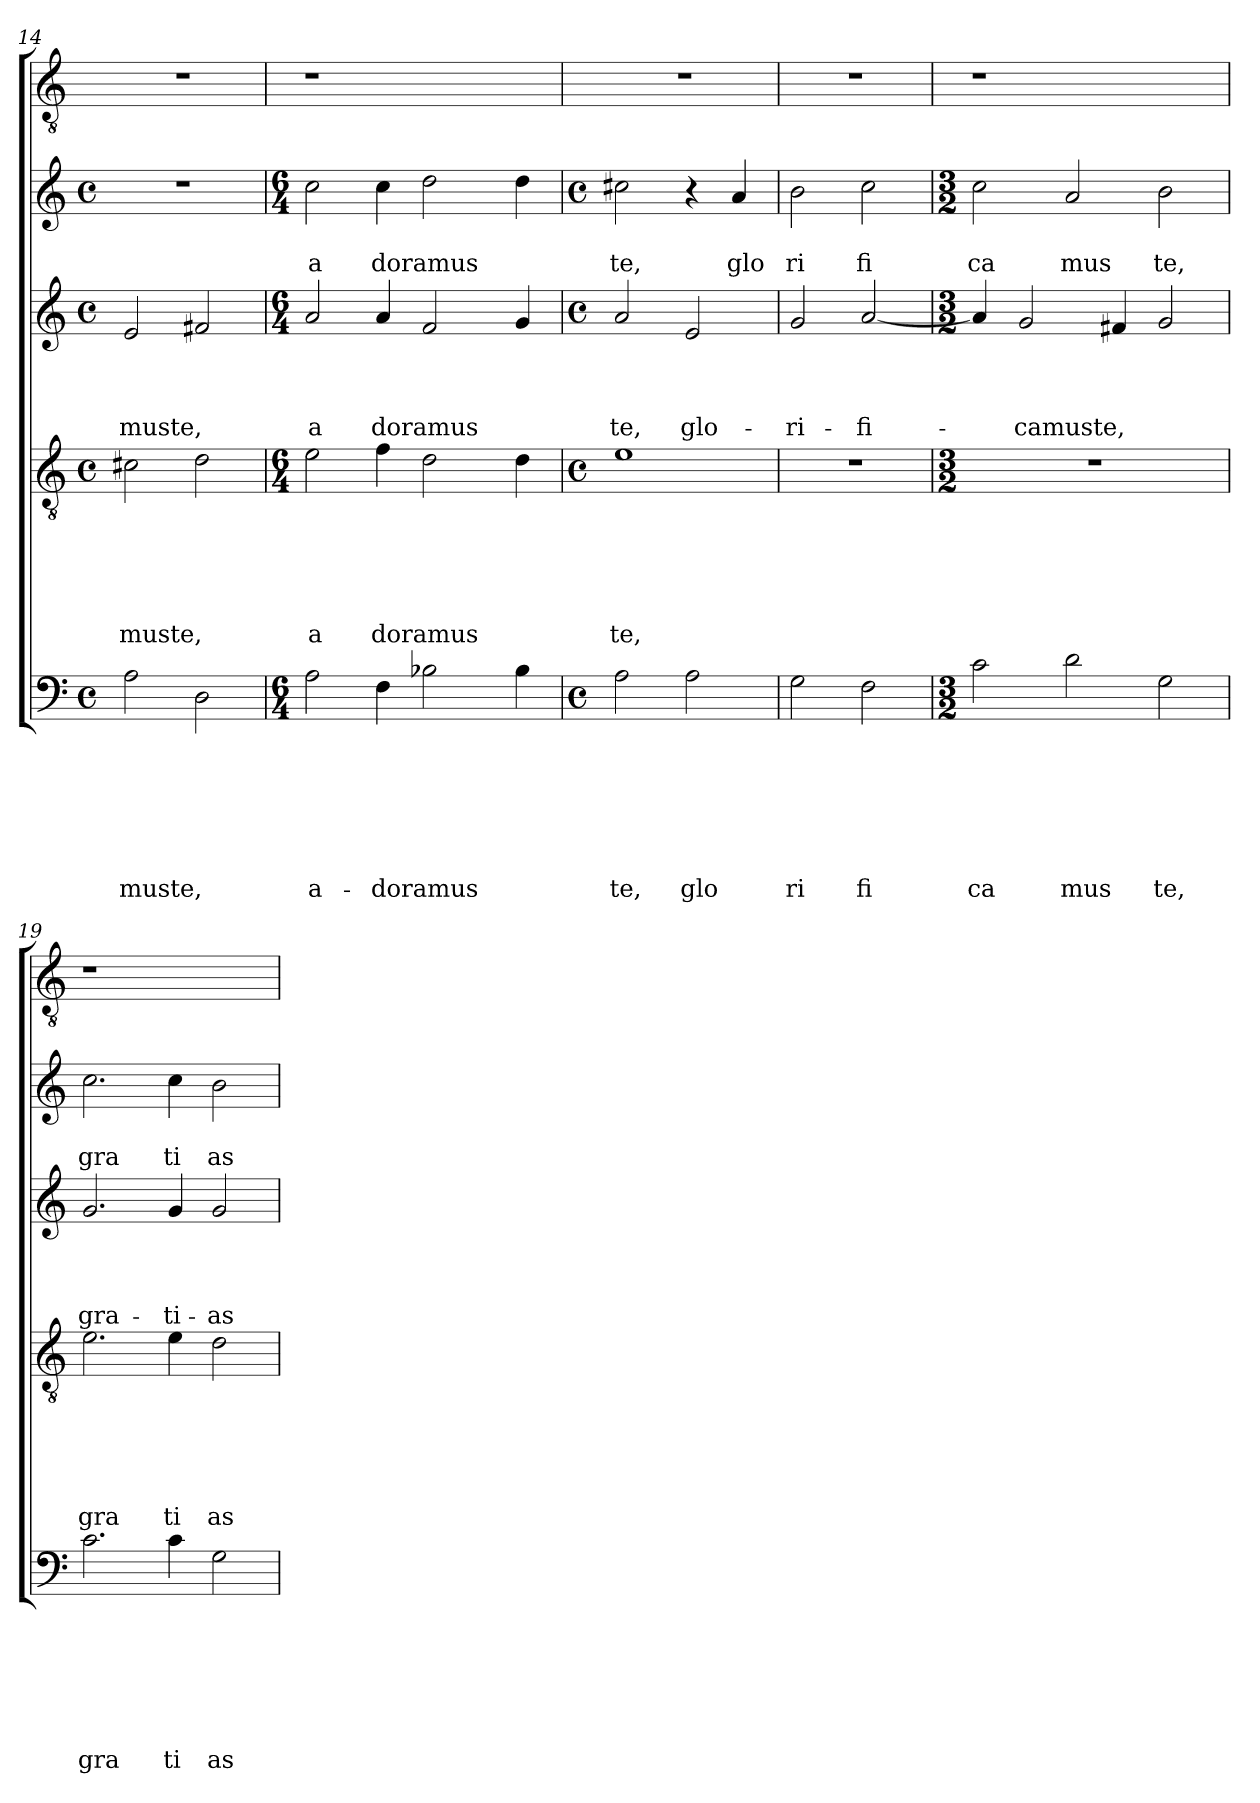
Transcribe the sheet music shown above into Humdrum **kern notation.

**kern	**text	**text	**text	**text	**text	**text	**text	**kern	**text	**text	**text	**text	**text	**text	**kern	**text	**text	**text	**text	**kern	**text	**text	**kern
*part5	*part5	*part5	*part5	*part5	*part5	*part5	*part5	*part4	*part4	*part4	*part4	*part4	*part4	*part4	*part3	*part3	*part3	*part3	*part3	*part2	*part2	*part2	*part1
*staff5	*staff5	*staff5	*staff5	*staff5	*staff5	*staff5	*staff5	*staff4	*staff4	*staff4	*staff4	*staff4	*staff4	*staff4	*staff3	*staff3	*staff3	*staff3	*staff3	*staff2	*staff2	*staff2	*staff1
*clefF4	*	*	*	*	*	*	*	*clefGv2	*	*	*	*	*	*	*clefG2	*	*	*	*	*clefG2	*	*	*clefGv2
*k[]	*	*	*	*	*	*	*	*k[]	*	*	*	*	*	*	*k[]	*	*	*	*	*k[]	*	*	*k[]
*C:	*	*	*	*	*	*	*	*C:	*	*	*	*	*	*	*C:	*	*	*	*	*C:	*	*	*C:
*M4/4	*	*	*	*	*	*	*	*M4/4	*	*	*	*	*	*	*M4/4	*	*	*	*	*M4/4	*	*	*
*met(c)	*	*	*	*	*	*	*	*met(c)	*	*	*	*	*	*	*met(c)	*	*	*	*	*met(c)	*	*	*
=14	=14	=14	=14	=14	=14	=14	=14	=14	=14	=14	=14	=14	=14	=14	=14	=14	=14	=14	=14	=14	=14	=14	=14
!	!	!	!	!	!	!	!LO:LY:b	!	!	!	!	!	!	!LO:LY:b	!	!	!	!	!LO:LY:b	!	!	!	!
2A\	.	.	.	.	.	.	-muste,	2c#X\	.	.	.	.	.	muste,	2e/	.	.	.	muste,	1r	.	.	1r
2D\	.	.	.	.	.	.	.	2d\	.	.	.	.	.	.	2f#X/	.	.	.	.	.	.	.	.
=15	=15	=15	=15	=15	=15	=15	=15	=15	=15	=15	=15	=15	=15	=15	=15	=15	=15	=15	=15	=15	=15	=15	=15
*M6/4	*	*	*	*	*	*	*	*M6/4	*	*	*	*	*	*	*M6/4	*	*	*	*	*M6/4	*	*	*
!	!	!	!	!	!	!	!LO:LY:b	!	!	!	!	!	!	!LO:LY:b	!	!	!	!	!LO:LY:b	!	!	!LO:LY:b	!
2A\	.	.	.	.	.	.	a-	2e\	.	.	.	.	.	a	2a/	.	.	.	a	2cc\	.	a	1r
!	!	!	!	!	!	!	!LO:LY:b	!	!	!	!	!	!	!LO:LY:b	!	!	!	!	!LO:LY:b	!	!	!LO:LY:b	!
4F\	.	.	.	.	.	.	-doramus	4f\	.	.	.	.	.	doramus	4a/	.	.	.	doramus	4cc\	.	doramus	.
2B-X\	.	.	.	.	.	.	.	2d\	.	.	.	.	.	.	2f/	.	.	.	.	2dd\	.	.	.
.	.	.	.	.	.	.	.	.	.	.	.	.	.	.	.	.	.	.	.	.	.	.	2ryy
4B-\	.	.	.	.	.	.	.	4d\	.	.	.	.	.	.	4g/	.	.	.	.	4dd\	.	.	.
!!LO:PB:g=z
=16	=16	=16	=16	=16	=16	=16	=16	=16	=16	=16	=16	=16	=16	=16	=16	=16	=16	=16	=16	=16	=16	=16	=16
*M4/4	*	*	*	*	*	*	*	*M4/4	*	*	*	*	*	*	*M4/4	*	*	*	*	*M4/4	*	*	*
*met(c)	*	*	*	*	*	*	*	*met(c)	*	*	*	*	*	*	*met(c)	*	*	*	*	*met(c)	*	*	*
!	!	!	!	!	!	!	!LO:LY:b	!	!	!	!	!	!	!LO:LY:b	!	!	!	!	!LO:LY:b	!	!	!LO:LY:b	!
2A\	.	.	.	.	.	.	te,	1e	.	.	.	.	.	te,	2a/	.	.	.	te,	2cc#X\	.	te,	1r
!	!	!	!	!	!	!	!LO:LY:b	!	!	!	!	!	!	!	!	!	!	!	!LO:LY:b	!	!	!	!
2A\	.	.	.	.	.	.	glo	.	.	.	.	.	.	.	2e/	.	.	.	glo-	4r	.	.	.
!	!	!	!	!	!	!	!	!	!	!	!	!	!	!	!	!	!	!	!	!	!	!LO:LY:b	!
.	.	.	.	.	.	.	.	.	.	.	.	.	.	.	.	.	.	.	.	4a/	.	glo	.
=17	=17	=17	=17	=17	=17	=17	=17	=17	=17	=17	=17	=17	=17	=17	=17	=17	=17	=17	=17	=17	=17	=17	=17
!	!	!	!	!	!	!	!LO:LY:b	!	!	!	!	!	!	!	!	!	!	!	!LO:LY:b	!	!	!LO:LY:b	!
2G\	.	.	.	.	.	.	ri	1r	.	.	.	.	.	.	2g/	.	.	.	-ri-	2b\	.	ri	1r
!	!	!	!	!	!	!	!LO:LY:b	!	!	!	!	!	!	!	!	!	!	!	!LO:LY:b	!	!	!LO:LY:b	!
2F\	.	.	.	.	.	.	fi	.	.	.	.	.	.	.	[<2a/	.	.	.	-fi-	2cc\	.	fi	.
=18	=18	=18	=18	=18	=18	=18	=18	=18	=18	=18	=18	=18	=18	=18	=18	=18	=18	=18	=18	=18	=18	=18	=18
*M3/2	*	*	*	*	*	*	*	*M3/2	*	*	*	*	*	*	*M3/2	*	*	*	*	*M3/2	*	*	*
!	!	!	!	!	!	!	!LO:LY:b	!	!	!	!	!	!	!	!	!	!	!	!	!	!	!LO:LY:b	!
2c\	.	.	.	.	.	.	ca	1.r	.	.	.	.	.	.	4a/]	.	.	.	.	2cc\	.	ca	1r
!	!	!	!	!	!	!	!	!	!	!	!	!	!	!	!	!	!	!	!LO:LY:b	!	!	!	!
.	.	.	.	.	.	.	.	.	.	.	.	.	.	.	2g/	.	.	.	-camuste,	.	.	.	.
!	!	!	!	!	!	!	!LO:LY:b	!	!	!	!	!	!	!	!	!	!	!	!	!	!	!LO:LY:b	!
2d\	.	.	.	.	.	.	mus	.	.	.	.	.	.	.	.	.	.	.	.	2a/	.	mus	.
.	.	.	.	.	.	.	.	.	.	.	.	.	.	.	4f#/	.	.	.	.	.	.	.	.
!	!	!	!	!	!	!	!LO:LY:b	!	!	!	!	!	!	!	!	!	!	!	!	!	!	!LO:LY:b	!
2G\	.	.	.	.	.	.	te,	.	.	.	.	.	.	.	2g/	.	.	.	.	2b\	.	te,	2ryy
=19	=19	=19	=19	=19	=19	=19	=19	=19	=19	=19	=19	=19	=19	=19	=19	=19	=19	=19	=19	=19	=19	=19	=19
!	!	!	!	!	!	!	!LO:LY:b	!	!	!	!	!	!	!LO:LY:b	!	!	!	!	!LO:LY:b	!	!	!LO:LY:b	!
2.c\	.	.	.	.	.	.	gra	2.e\	.	.	.	.	.	gra	2.g/	.	.	.	gra-	2.cc\	.	gra	1r
!	!	!	!	!	!	!	!LO:LY:b	!	!	!	!	!	!	!LO:LY:b	!	!	!	!	!LO:LY:b	!	!	!LO:LY:b	!
4c\	.	.	.	.	.	.	ti	4e\	.	.	.	.	.	ti	4g/	.	.	.	-ti-	4cc\	.	ti	.
!	!	!	!	!	!	!	!LO:LY:b	!	!	!	!	!	!	!LO:LY:b	!	!	!	!	!LO:LY:b	!	!	!LO:LY:b	!
2G\	.	.	.	.	.	.	as	2d\	.	.	.	.	.	as	2g/	.	.	.	-as	2b\	.	as	2ryy
=	=	=	=	=	=	=	=	=	=	=	=	=	=	=	=	=	=	=	=	=	=	=	=
*-	*-	*-	*-	*-	*-	*-	*-	*-	*-	*-	*-	*-	*-	*-	*-	*-	*-	*-	*-	*-	*-	*-	*-
